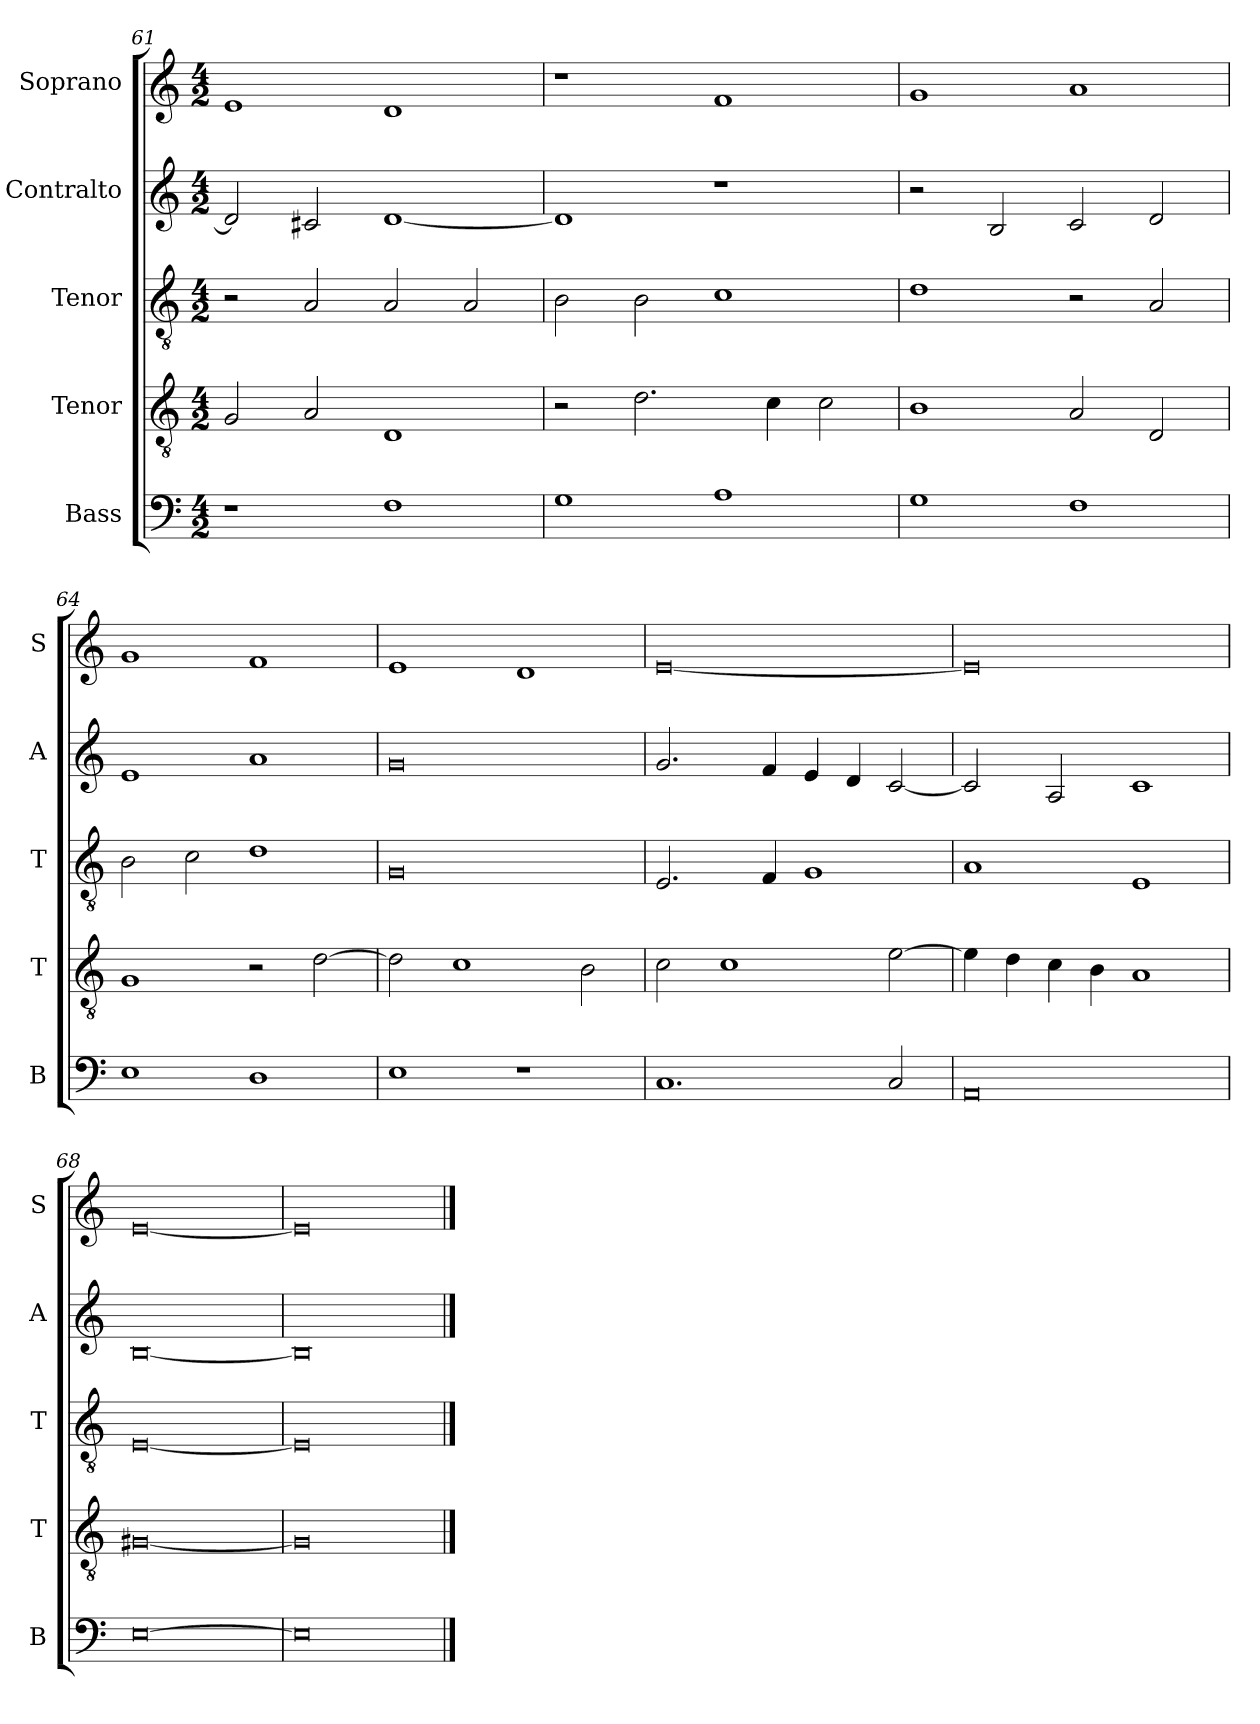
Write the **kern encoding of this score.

**kern	**kern	**kern	**kern	**kern
*part5	*part4	*part3	*part2	*part1
*staff5	*staff4	*staff3	*staff2	*staff1
*I"Bass	*I"Tenor	*I"Tenor	*I"Contralto	*I"Soprano
*I'B	*I'T	*I'T	*I'A	*I'S
*clefF4	*clefGv2	*clefGv2	*clefG2	*clefG2
*k[]	*k[]	*k[]	*k[]	*k[]
*E:phr	*E:phr	*E:phr	*E:phr	*E:phr
*M4/2	*M4/2	*M4/2	*M4/2	*M4/2
=61	=61	=61	=61	=61
1r	2G	2r	2d]	1e
.	2A	2A	2c#X	.
1F	1D	2A	[1d	1d
.	.	2A	.	.
=62	=62	=62	=62	=62
1G	2r	2B	1d]	1r
.	2.d	2B	.	.
1A	.	1c	1r	1f
.	4c	.	.	.
.	2c	.	.	.
=63	=63	=63	=63	=63
1G	1B	1d	2r	1g
.	.	.	2B	.
1F	2A	2r	2c	1a
.	2D	2A	2d	.
=64	=64	=64	=64	=64
1E	1G	2B	1e	1g
.	.	2c	.	.
1D	2r	1d	1a	1f
.	[2d	.	.	.
=65	=65	=65	=65	=65
1E	2d]	0G	0g	1e
.	1c	.	.	.
1r	.	.	.	1d
.	2B	.	.	.
=66	=66	=66	=66	=66
1.C	2c	2.E	2.g	[0e
.	1c	.	.	.
.	.	4F	4f	.
.	.	1G	4e	.
.	.	.	4d	.
2C	[2e	.	[2c	.
=67	=67	=67	=67	=67
0AA	4e]	1A	2c]	0e]
.	4d	.	.	.
.	4c	.	2A	.
.	4B	.	.	.
.	1A	1E	1c	.
=68	=68	=68	=68	=68
[0E	[0G#X	[0E	[0B	[0e
=69	=69	=69	=69	=69
0E]	0G#]	0E]	0B]	0e]
==	==	==	==	==
*-	*-	*-	*-	*-
